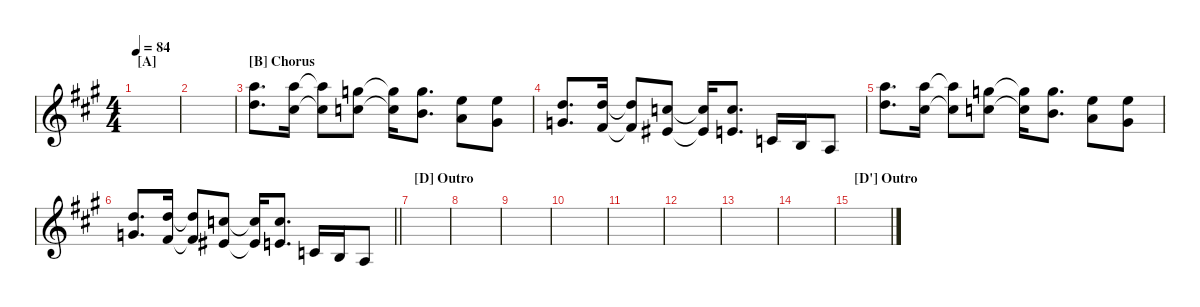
\hideDynamics
\bracketExtendMode nobrackets
\singleTrackTrackNamePolicy hidden
\multiTrackTrackNamePolicy hidden
\otherSystemsTrackNameOrientation horizontal
\track ("French Horn" "F-Horn") {instrument frenchhorn}
\staff {score}
\tuning (E4 B3 G3 D3 A2 E2)
\displaytranspose 7
\ts (4 4)
\section ("A" "")
\tempo 84
\clef g2
\scale
0.25
\ks a
|
\scale
0.25 |
\section ("B" "Chorus")
\scale
0.25 (12.3{acc forcenatural} 15.2{acc forcenatural}).8{d beam Down} (7.2{acc #} 10.1{acc forcenatural}).16{beam Down} (7.2{t acc #} 10.1{t acc forcenatural}).8{beam Down} (10.3{acc forcenatural} 13.2{acc forcenatural}).8{beam Down} (10.3{t acc forcenatural} 13.2{t acc forcenatural}).16{beam Down} (17.3{acc forcenatural} 14.4{acc forcenatural}).8{d beam Down} (7.3{acc forcenatural} 10.2{acc forcenatural}).8{beam Down} (2.2{acc #} 5.1{acc forcenatural}).8{beam Down} |
\scale
0.25 (8.2{acc forcenatural} 5.3{acc forcenatural}).8{d beam Up} (3.1{acc forcenatural} 0.2{acc #}).16{beam Up} (3.1{t acc forcenatural} 0.2{t acc #}).8{beam Up} (6.2{acc forcenatural} 3.3{acc #}).8{beam Up} (6.2{t acc forcenatural} 3.3{t acc #}).16{beam Up} (10.3{acc forcenatural} 7.4{acc forcenatural}).8{d beam Up} 3.4{acc forcenatural}.16{beam Up} 2.4{acc forcenatural}.16{beam Up} 0.4{acc forcenatural}.8{beam Up} |
\scale
0.25 (12.3{acc forcenatural} 15.2{acc forcenatural}).8{d beam Down} (7.2{acc #} 10.1{acc forcenatural}).16{beam Down} (7.2{t acc #} 10.1{t acc forcenatural}).8{beam Down} (10.3{acc forcenatural} 13.2{acc forcenatural}).8{beam Down} (10.3{t acc forcenatural} 13.2{t acc forcenatural}).16{beam Down} (17.3{acc forcenatural} 14.4{acc forcenatural}).8{d beam Down} (7.3{acc forcenatural} 10.2{acc forcenatural}).8{beam Down} (2.2{acc #} 5.1{acc forcenatural}).8{beam Down} |
\scale
0.25
\barLineRight lightlight
(8.2{acc forcenatural} 5.3{acc forcenatural}).8{d beam Up} (3.1{acc forcenatural} 0.2{acc #}).16{beam Up} (3.1{t acc forcenatural} 0.2{t acc #}).8{beam Up} (6.2{acc forcenatural} 3.3{acc #}).8{beam Up} (6.2{t acc forcenatural} 3.3{t acc #}).16{beam Up} (10.3{acc forcenatural} 7.4{acc forcenatural}).8{d beam Up} 3.4{acc forcenatural}.16{beam Up} 2.4{acc forcenatural}.16{beam Up} 0.4{acc forcenatural}.8{beam Up} |
\section ("D" "Outro")
\scale
0.25 |
\scale
0.25 |
\scale
0.25 |
\scale
0.25 |
\scale
0.25 |
\scale
0.25 |
\scale
0.25 |
\scale
0.25 |
\section ("D'" "Outro")
\scale
0.25 |
\scale
0.25
